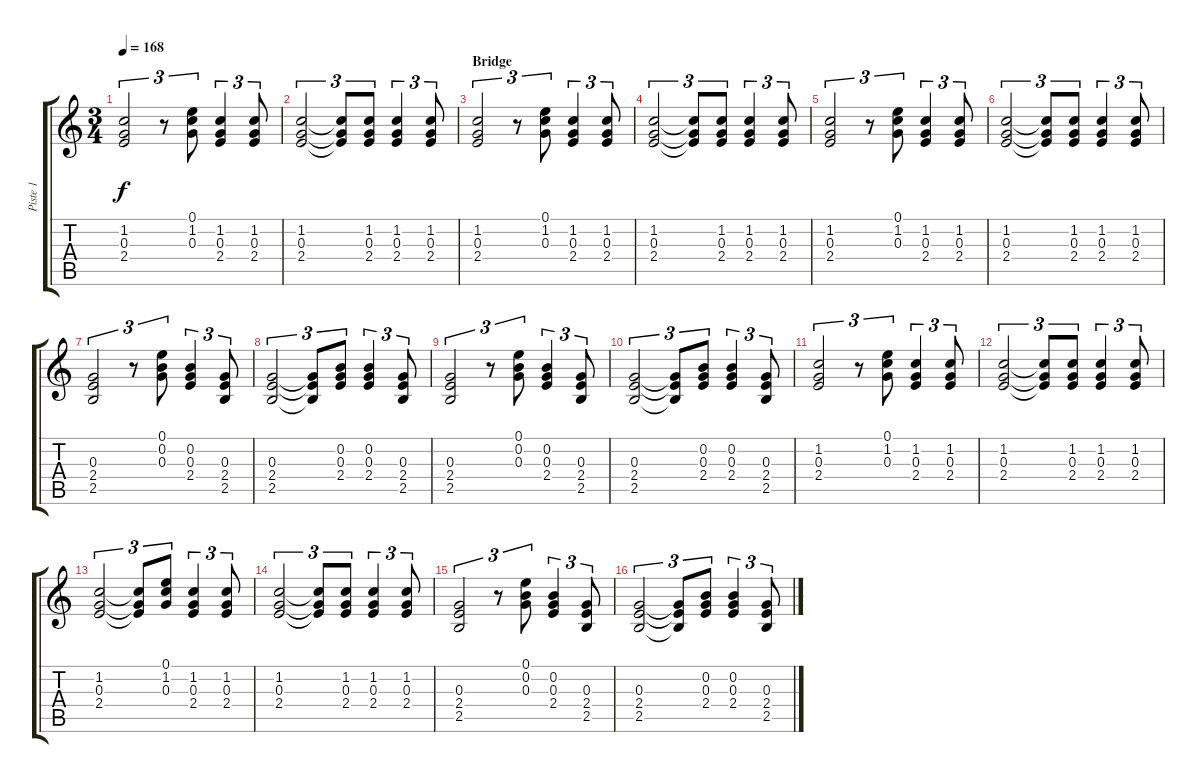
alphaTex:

\track ("Piste 1" "Piste 1") {instrument acousticguitarsteel}
\staff {score tabs}
\tuning (E4 B3 G3 D3 A2 E2) {hide}
\ts (3 4)
\tempo 168
\clef g2
\ks c
(1.2 0.3 2.4).2{tu (3 2) dy f} r.8{tu (3 2)} (0.1 1.2 0.3).8{tu (3 2)} (1.2 0.3 2.4).4{tu (3 2)} (1.2 0.3 2.4).8{tu (3 2)} |
(1.2 0.3 2.4).2{tu (3 2)} (1.2{t} 0.3{t} 2.4{t}).8{tu (3 2)} (1.2 0.3 2.4).8{tu (3 2)} (1.2 0.3 2.4).4{tu (3 2)} (1.2 0.3 2.4).8{tu (3 2)} |
\section ("" "Bridge")
(1.2 0.3 2.4).2{tu (3 2)} r.8{tu (3 2)} (0.1 1.2 0.3).8{tu (3 2)} (1.2 0.3 2.4).4{tu (3 2)} (1.2 0.3 2.4).8{tu (3 2)} |
(1.2 0.3 2.4).2{tu (3 2)} (1.2{t} 0.3{t} 2.4{t}).8{tu (3 2)} (1.2 0.3 2.4).8{tu (3 2)} (1.2 0.3 2.4).4{tu (3 2)} (1.2 0.3 2.4).8{tu (3 2)} |
(1.2 0.3 2.4).2{tu (3 2)} r.8{tu (3 2)} (0.1 1.2 0.3).8{tu (3 2)} (1.2 0.3 2.4).4{tu (3 2)} (1.2 0.3 2.4).8{tu (3 2)} |
(1.2 0.3 2.4).2{tu (3 2)} (1.2{t} 0.3{t} 2.4{t}).8{tu (3 2)} (1.2 0.3 2.4).8{tu (3 2)} (1.2 0.3 2.4).4{tu (3 2)} (1.2 0.3 2.4).8{tu (3 2)} |
(0.3 2.4 2.5).2{tu (3 2)} r.8{tu (3 2)} (0.1 0.2 0.3).8{tu (3 2)} (0.2 0.3 2.4).4{tu (3 2)} (0.3 2.4 2.5).8{tu (3 2)} |
(0.3 2.4 2.5).2{tu (3 2)} (0.3{t} 2.4{t} 2.5{t}).8{tu (3 2)} (0.2 0.3 2.4).8{tu (3 2)} (0.2 0.3 2.4).4{tu (3 2)} (0.3 2.4 2.5).8{tu (3 2)} |
(0.3 2.4 2.5).2{tu (3 2)} r.8{tu (3 2)} (0.1 0.2 0.3).8{tu (3 2)} (0.2 0.3 2.4).4{tu (3 2)} (0.3 2.4 2.5).8{tu (3 2)} |
(0.3 2.4 2.5).2{tu (3 2)} (0.3{t} 2.4{t} 2.5{t}).8{tu (3 2)} (0.2 0.3 2.4).8{tu (3 2)} (0.2 0.3 2.4).4{tu (3 2)} (0.3 2.4 2.5).8{tu (3 2)} |
(1.2 0.3 2.4).2{tu (3 2)} r.8{tu (3 2)} (0.1 1.2 0.3).8{tu (3 2)} (1.2 0.3 2.4).4{tu (3 2)} (1.2 0.3 2.4).8{tu (3 2)} |
(1.2 0.3 2.4).2{tu (3 2)} (1.2{t} 0.3{t} 2.4{t}).8{tu (3 2)} (1.2 0.3 2.4).8{tu (3 2)} (1.2 0.3 2.4).4{tu (3 2)} (1.2 0.3 2.4).8{tu (3 2)} |
(1.2 0.3 2.4).2{tu (3 2)} (1.2{t} 0.3{t} 2.4{t}).8{tu (3 2)} (0.1 1.2 0.3).8{tu (3 2)} (1.2 0.3 2.4).4{tu (3 2)} (1.2 0.3 2.4).8{tu (3 2)} |
(1.2 0.3 2.4).2{tu (3 2)} (1.2{t} 0.3{t} 2.4{t}).8{tu (3 2)} (1.2 0.3 2.4).8{tu (3 2)} (1.2 0.3 2.4).4{tu (3 2)} (1.2 0.3 2.4).8{tu (3 2)} |
(0.3 2.4 2.5).2{tu (3 2)} r.8{tu (3 2)} (0.1 0.2 0.3).8{tu (3 2)} (0.2 0.3 2.4).4{tu (3 2)} (0.3 2.4 2.5).8{tu (3 2)} |
(0.3 2.4 2.5).2{tu (3 2)} (0.3{t} 2.4{t} 2.5{t}).8{tu (3 2)} (0.2 0.3 2.4).8{tu (3 2)} (0.2 0.3 2.4).4{tu (3 2)} (0.3 2.4 2.5).8{tu (3 2)}
